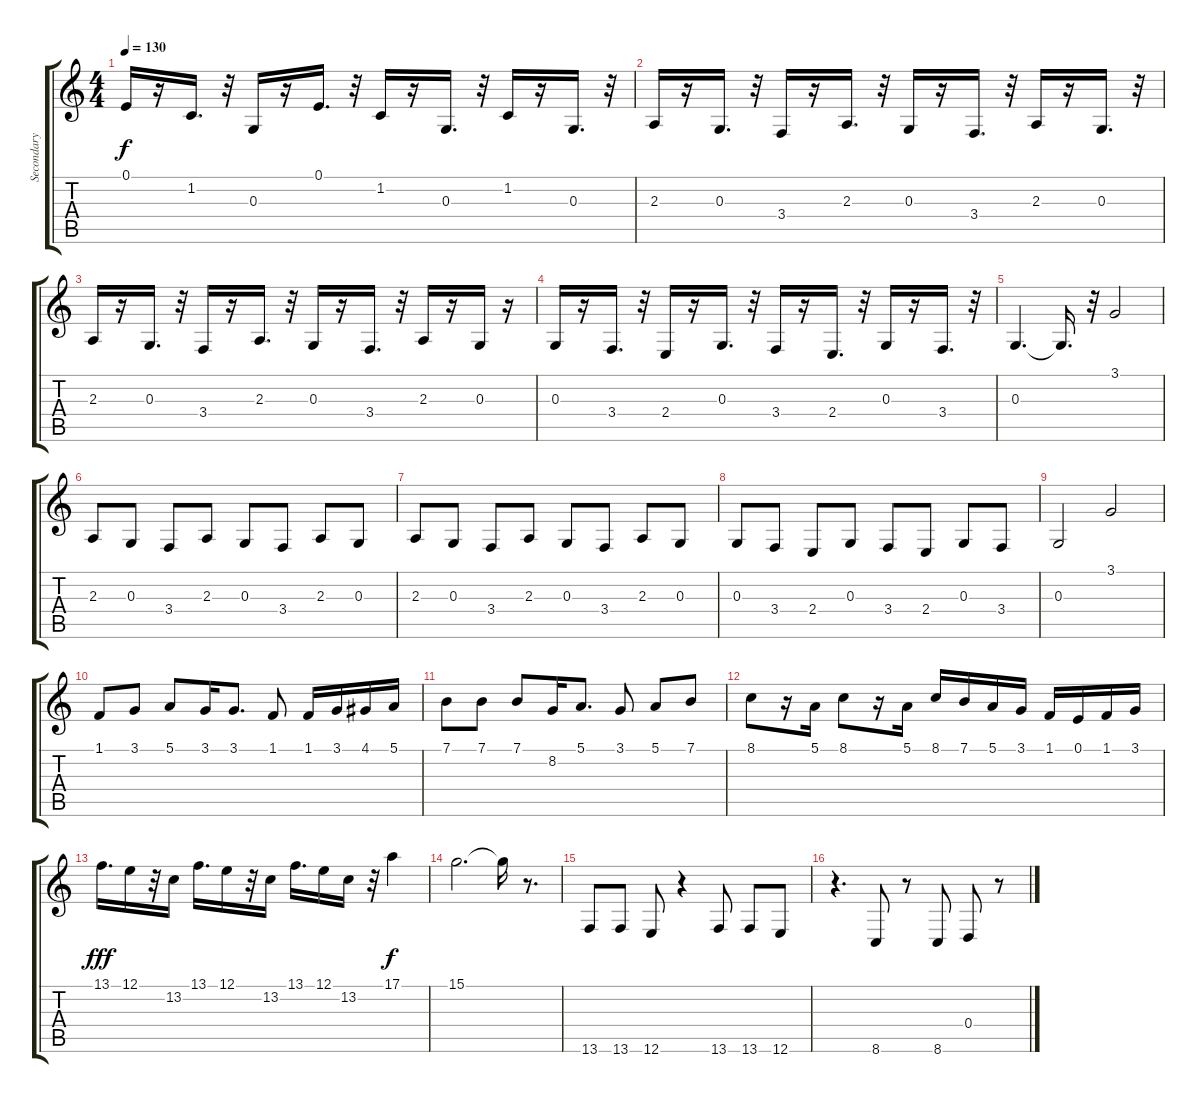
\track ("Secondary" "Secondary") {instrument cello}
\staff {score tabs}
\tuning (E4 B3 G3 D3 A2 E2) {hide}
\ts (4 4)
\tempo 130
\clef g2
\ks c
0.1.16{dy f} r.16 1.2.16{d} r.32 0.3.16 r.16 0.1.16{d} r.32 1.2.16 r.16 0.3.16{d} r.32 1.2.16 r.16 0.3.16{d} r.32 |
2.3.16 r.16 0.3.16{d} r.32 3.4.16 r.16 2.3.16{d} r.32 0.3.16 r.16 3.4.16{d} r.32 2.3.16 r.16 0.3.16{d} r.32 |
2.3.16 r.16 0.3.16{d} r.32 3.4.16 r.16 2.3.16{d} r.32 0.3.16 r.16 3.4.16{d} r.32 2.3.16 r.16 0.3.16 r.16 |
0.3.16 r.16 3.4.16{d} r.32 2.4.16 r.16 0.3.16{d} r.32 3.4.16 r.16 2.4.16{d} r.32 0.3.16 r.16 3.4.16{d} r.32 |
0.3.4{d} 0.3{t}.16{d} r.32 3.1.2 |
2.3.8 0.3.8 3.4.8 2.3.8 0.3.8 3.4.8 2.3.8 0.3.8 |
2.3.8 0.3.8 3.4.8 2.3.8 0.3.8 3.4.8 2.3.8 0.3.8 |
0.3.8 3.4.8 2.4.8 0.3.8 3.4.8 2.4.8 0.3.8 3.4.8 |
0.3.2 3.1.2 |
1.1.8 3.1.8 5.1.8 3.1.16 3.1.8{d} 1.1.8 1.1.16 3.1.16 4.1.16 5.1.16 |
7.1.8 7.1.8 7.1.8 8.2.16 5.1.8{d} 3.1.8 5.1.8 7.1.8 |
8.1.8 r.16 5.1.16 8.1.8 r.16 5.1.16 8.1.16 7.1.16 5.1.16 3.1.16 1.1.16 0.1.16 1.1.16 3.1.16 |
13.1.16{d dy fff} 12.1.16 r.32 13.2.16 13.1.16{d} 12.1.16 r.32 13.2.16 13.1.16{d} 12.1.16 13.2.16 r.32 17.1.4{dy f} |
15.1.2{d} 15.1{t}.16 r.8{d} |
13.6.8 13.6.8 12.6.8 r.4 13.6.8 13.6.8 12.6.8 |
r.4{d} 8.6.8 r.8 8.6.8 0.4.8 r.8
